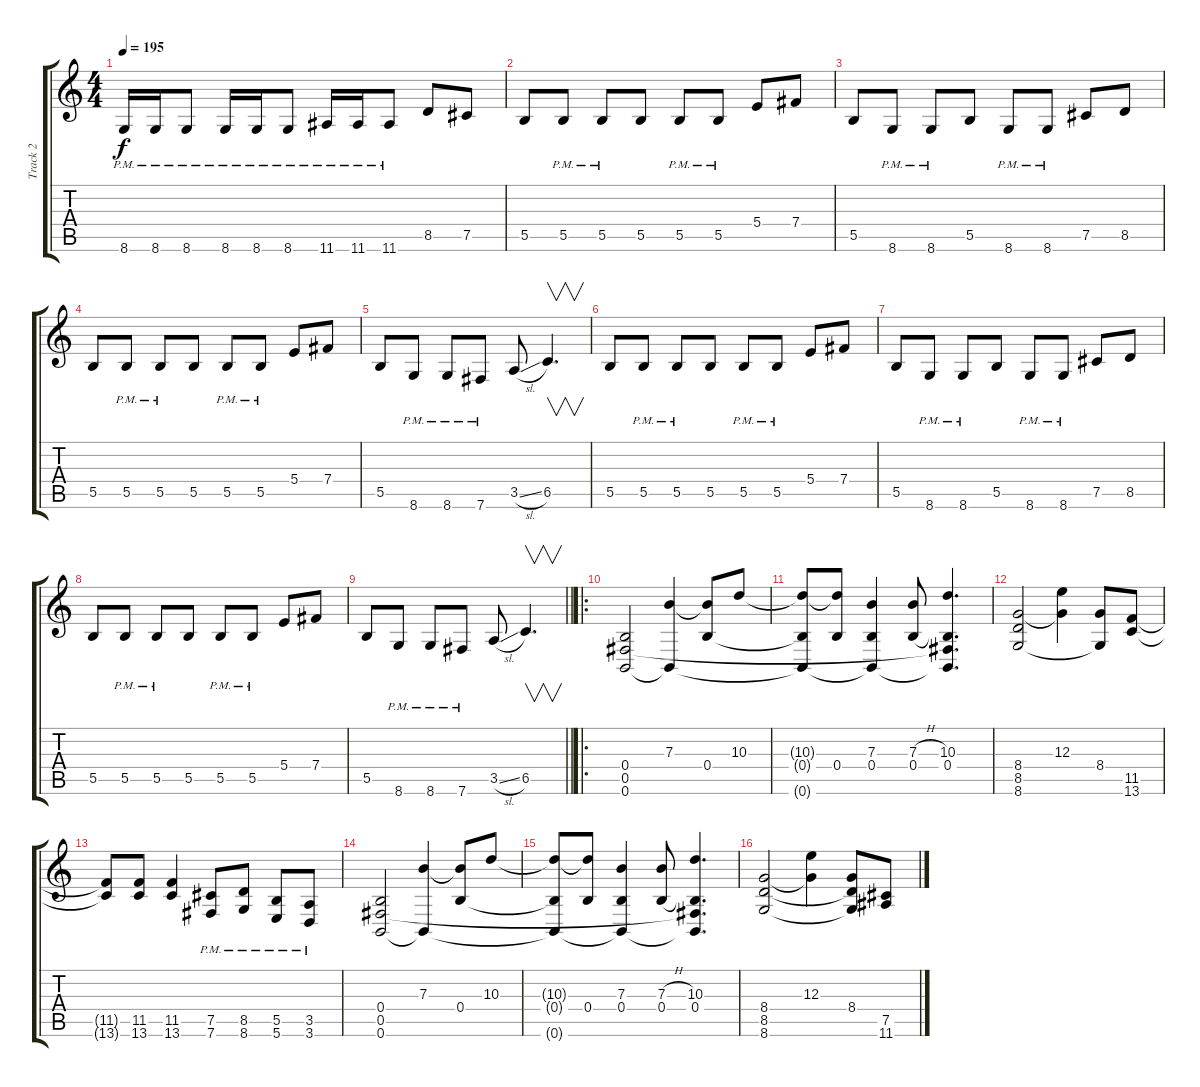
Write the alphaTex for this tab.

\track ("Track 2" "Track 2") {instrument distortionguitar}
\staff {score tabs}
\tuning (Db4 Ab3 E3 B2 Gb2 B1) {hide}
\ts (4 4)
\tempo 195
\clef g2
\ks c
8.6{pm}.16{dy f} 8.6{pm}.16 8.6{pm}.8 8.6{pm}.16 8.6{pm}.16 8.6{pm}.8 11.6{pm}.16 11.6{pm}.16 11.6{pm}.8 8.5.8 7.5.8 |
5.5.8 5.5{pm}.8 5.5{pm}.8 5.5.8 5.5{pm}.8 5.5{pm}.8 5.4.8 7.4.8 |
5.5.8 8.6{pm}.8 8.6{pm}.8 5.5.8 8.6{pm}.8 8.6{pm}.8 7.5.8 8.5.8 |
5.5.8 5.5{pm}.8 5.5{pm}.8 5.5.8 5.5{pm}.8 5.5{pm}.8 5.4.8 7.4.8 |
5.5.8 8.6{pm}.8 8.6{pm}.8 7.6{pm}.8 3.5{sl}.8 6.5.4{v d} |
5.5.8 5.5{pm}.8 5.5{pm}.8 5.5.8 5.5{pm}.8 5.5{pm}.8 5.4.8 7.4.8 |
5.5.8 8.6{pm}.8 8.6{pm}.8 5.5.8 8.6{pm}.8 8.6{pm}.8 7.5.8 8.5.8 |
5.5.8 5.5{pm}.8 5.5{pm}.8 5.5.8 5.5{pm}.8 5.5{pm}.8 5.4.8 7.4.8 |
\barLineRight lightlight
5.5.8 8.6{pm}.8 8.6{pm}.8 7.6{pm}.8 3.5{sl}.8 6.5.4{v d} |
\ro
\section ("" "")
(0.4 0.5 0.6).2 (7.3 0.6{t}).4 (7.3{t} 0.4).8 10.3.8 |
(10.3{t} 0.4{t} 0.6{t}).8 (10.3{t} 0.4).8 (7.3 0.4 0.6{t}).4 (7.3{h} 0.4{h}).8 (10.3 0.4 0.5{t} 0.6{t}).4{d} |
(8.4 8.5 8.6).2 (12.3 8.4{t}).4 (8.4 8.6{t}).8 (11.5 13.6).8 |
(11.5{t} 13.6{t}).8 (11.5 13.6).8 (11.5 13.6).4 (7.5{pm} 7.6{pm}).8 (8.5{pm} 8.6{pm}).8 (5.5{pm} 5.6{pm}).8 (3.5{pm} 3.6{pm}).8 |
(0.4 0.5 0.6).2 (7.3 0.6{t}).4 (7.3{t} 0.4).8 10.3.8 |
(10.3{t} 0.4{t} 0.6{t}).8 (10.3{t} 0.4).8 (7.3 0.4 0.6{t}).4 (7.3{h} 0.4{h}).8 (10.3 0.4 0.5{t} 0.6{t}).4{d} |
(8.4 8.5 8.6).2 (12.3 8.4{t}).4 (8.4 8.5{t} 8.6{t}).8 (7.5 11.6).8
